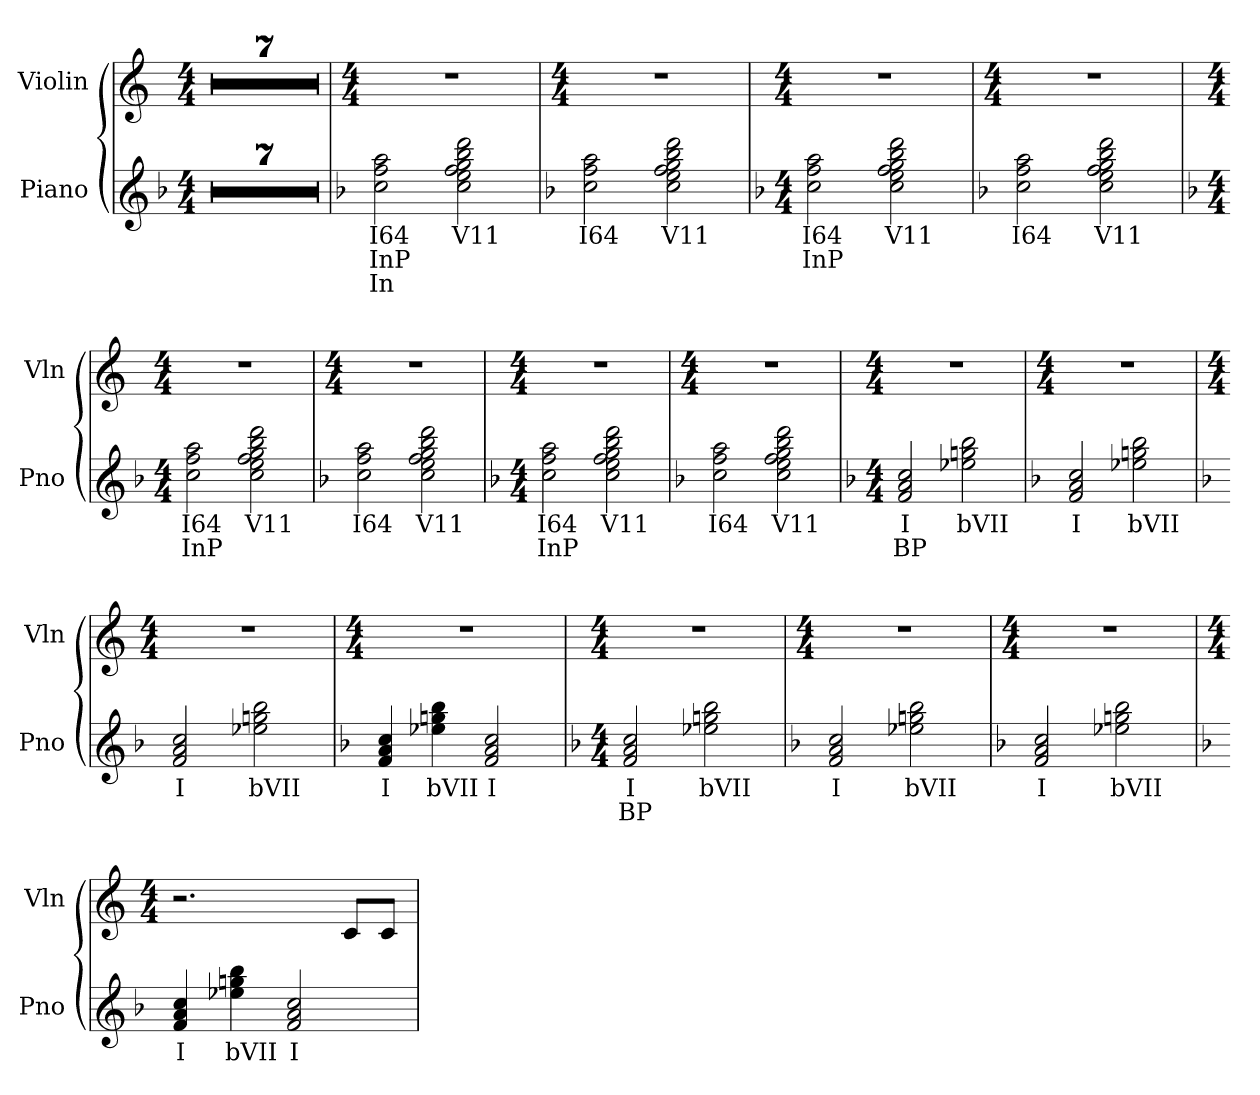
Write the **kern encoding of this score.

**kern	**text	**text	**text	**kern
*part2	*part2	*part2	*part2	*part1
*staff2	*staff2	*staff2	*staff2	*staff1
*I"Piano	*	*	*	*I"Violin
*I'Pno	*	*	*	*I'Vln
*k[b-]	*	*	*	*
*F:	*	*	*	*
*M4/4	*	*	*	*M4/4
=	=	=	=	=
1r	.	.	.	1r
=	=	=	=	=
*k[b-]	*	*	*	*
*F:	*	*	*	*
*	*	*	*	*M4/4
1r	.	.	.	1r
=	=	=	=	=
*k[b-]	*	*	*	*
*F:	*	*	*	*
*	*	*	*	*M4/4
1r	.	.	.	1r
=	=	=	=	=
*k[b-]	*	*	*	*
*F:	*	*	*	*
*	*	*	*	*M4/4
1r	.	.	.	1r
=	=	=	=	=
*k[b-]	*	*	*	*
*F:	*	*	*	*
*	*	*	*	*M4/4
1r	.	.	.	1r
=	=	=	=	=
*k[b-]	*	*	*	*
*F:	*	*	*	*
*	*	*	*	*M4/4
1r	.	.	.	1r
=	=	=	=	=
*k[b-]	*	*	*	*
*F:	*	*	*	*
*	*	*	*	*M4/4
1r	.	.	.	1r
=	=	=	=	=
*k[b-]	*	*	*	*
*F:	*	*	*	*
*	*	*	*	*M4/4
2cc 2ff 2aa	I64	InP	In	1r
2cc 2ee 2gg 2bb- 2ddd 2ff	V11	.	.	.
=	=	=	=	=
*k[b-]	*	*	*	*
*F:	*	*	*	*
*	*	*	*	*M4/4
2cc 2ff 2aa	I64	.	.	1r
2cc 2ee 2gg 2bb- 2ddd 2ff	V11	.	.	.
=	=	=	=	=
*k[b-]	*	*	*	*
*F:	*	*	*	*
*M4/4	*	*	*	*M4/4
2cc 2ff 2aa	I64	InP	.	1r
2cc 2ee 2gg 2bb- 2ddd 2ff	V11	.	.	.
=	=	=	=	=
*k[b-]	*	*	*	*
*F:	*	*	*	*
*	*	*	*	*M4/4
2cc 2ff 2aa	I64	.	.	1r
2cc 2ee 2gg 2bb- 2ddd 2ff	V11	.	.	.
=	=	=	=	=
*k[b-]	*	*	*	*
*F:	*	*	*	*
*M4/4	*	*	*	*M4/4
2cc 2ff 2aa	I64	InP	.	1r
2cc 2ee 2gg 2bb- 2ddd 2ff	V11	.	.	.
=	=	=	=	=
*k[b-]	*	*	*	*
*F:	*	*	*	*
*	*	*	*	*M4/4
2cc 2ff 2aa	I64	.	.	1r
2cc 2ee 2gg 2bb- 2ddd 2ff	V11	.	.	.
=	=	=	=	=
*k[b-]	*	*	*	*
*F:	*	*	*	*
*M4/4	*	*	*	*M4/4
2cc 2ff 2aa	I64	InP	.	1r
2cc 2ee 2gg 2bb- 2ddd 2ff	V11	.	.	.
=	=	=	=	=
*k[b-]	*	*	*	*
*F:	*	*	*	*
*	*	*	*	*M4/4
2cc 2ff 2aa	I64	.	.	1r
2cc 2ee 2gg 2bb- 2ddd 2ff	V11	.	.	.
=	=	=	=	=
*k[b-]	*	*	*	*
*F:	*	*	*	*
*M4/4	*	*	*	*M4/4
2f 2a 2cc	I	BP	.	1r
2ee-X 2ggn 2bb-	bVII	.	.	.
=	=	=	=	=
*k[b-]	*	*	*	*
*F:	*	*	*	*
*	*	*	*	*M4/4
2f 2a 2cc	I	.	.	1r
2ee-X 2ggn 2bb-	bVII	.	.	.
=	=	=	=	=
*k[b-]	*	*	*	*
*F:	*	*	*	*
*	*	*	*	*M4/4
2f 2a 2cc	I	.	.	1r
2ee-X 2ggn 2bb-	bVII	.	.	.
=	=	=	=	=
*k[b-]	*	*	*	*
*F:	*	*	*	*
*	*	*	*	*M4/4
4f 4a 4cc	I	.	.	1r
4ee-X 4ggn 4bb-	bVII	.	.	.
2f 2a 2cc	I	.	.	.
=	=	=	=	=
*k[b-]	*	*	*	*
*F:	*	*	*	*
*M4/4	*	*	*	*M4/4
2f 2a 2cc	I	BP	.	1r
2ee-X 2ggn 2bb-	bVII	.	.	.
=	=	=	=	=
*k[b-]	*	*	*	*
*F:	*	*	*	*
*	*	*	*	*M4/4
2f 2a 2cc	I	.	.	1r
2ee-X 2ggn 2bb-	bVII	.	.	.
=	=	=	=	=
*k[b-]	*	*	*	*
*F:	*	*	*	*
*	*	*	*	*M4/4
2f 2a 2cc	I	.	.	1r
2ee-X 2ggn 2bb-	bVII	.	.	.
=	=	=	=	=
*k[b-]	*	*	*	*
*F:	*	*	*	*
*	*	*	*	*M4/4
4f 4a 4cc	I	.	.	2.r
4ee-X 4ggn 4bb-	bVII	.	.	.
2f 2a 2cc	I	.	.	.
.	.	.	.	8cL
.	.	.	.	8cJ
=	=	=	=	=
*-	*-	*-	*-	*-
